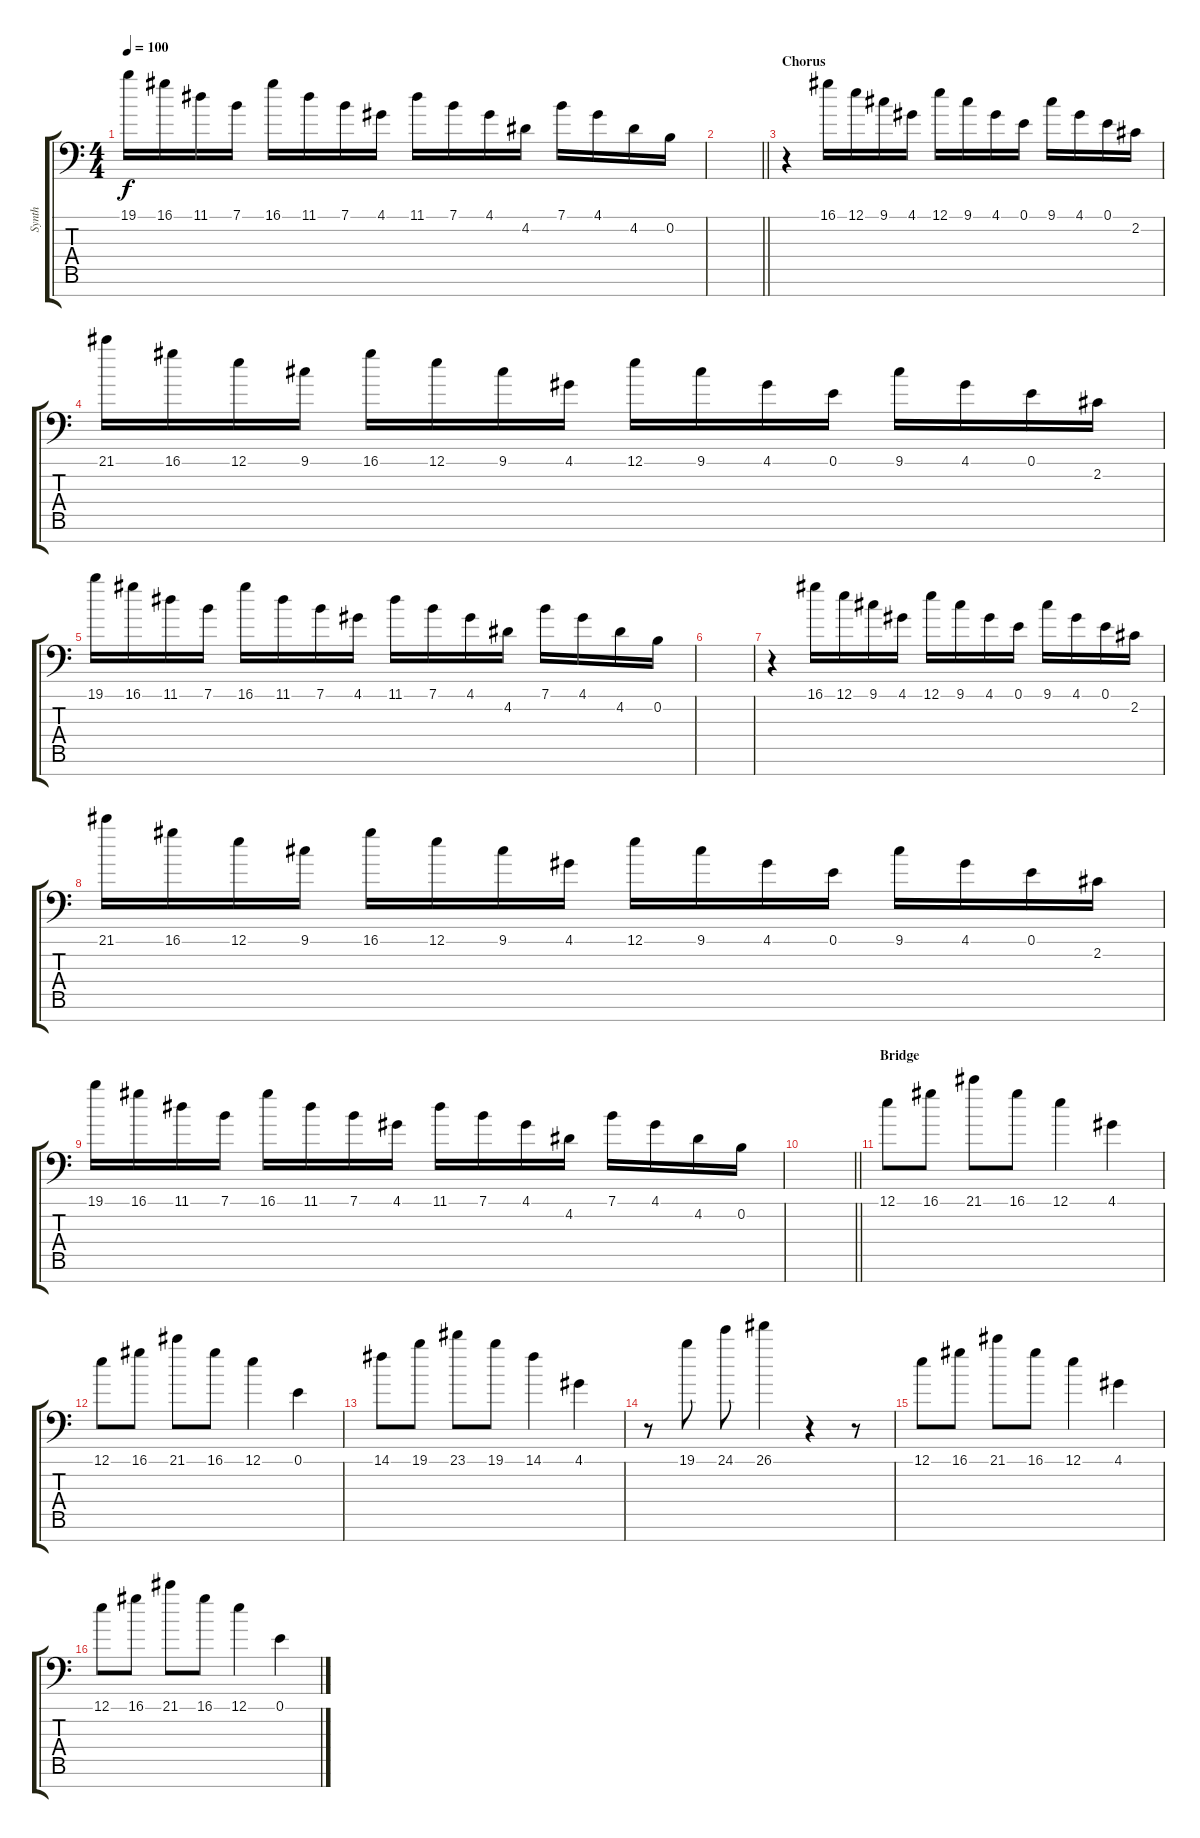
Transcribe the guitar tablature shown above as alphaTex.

\track ("Synth" "Synth") {instrument xylophone}
\staff {score tabs}
\tuning (E4 B3 G3 D3 A2 E2 C-1) {hide}
\ts (4 4)
\tempo 100
\clef f4
\ks c
19.1.16{dy f} 16.1.16 11.1.16 7.1.16 16.1.16 11.1.16 7.1.16 4.1.16 11.1.16 7.1.16 4.1.16 4.2.16 7.1.16 4.1.16 4.2.16 0.2.16 |
\barLineRight lightlight
|
\section ("" "Chorus")
r.4 16.1.16 12.1.16 9.1.16 4.1.16 12.1.16 9.1.16 4.1.16 0.1.16 9.1.16 4.1.16 0.1.16 2.2.16 |
21.1.16 16.1.16 12.1.16 9.1.16 16.1.16 12.1.16 9.1.16 4.1.16 12.1.16 9.1.16 4.1.16 0.1.16 9.1.16 4.1.16 0.1.16 2.2.16 |
19.1.16 16.1.16 11.1.16 7.1.16 16.1.16 11.1.16 7.1.16 4.1.16 11.1.16 7.1.16 4.1.16 4.2.16 7.1.16 4.1.16 4.2.16 0.2.16 |
|
r.4 16.1.16 12.1.16 9.1.16 4.1.16 12.1.16 9.1.16 4.1.16 0.1.16 9.1.16 4.1.16 0.1.16 2.2.16 |
21.1.16 16.1.16 12.1.16 9.1.16 16.1.16 12.1.16 9.1.16 4.1.16 12.1.16 9.1.16 4.1.16 0.1.16 9.1.16 4.1.16 0.1.16 2.2.16 |
19.1.16 16.1.16 11.1.16 7.1.16 16.1.16 11.1.16 7.1.16 4.1.16 11.1.16 7.1.16 4.1.16 4.2.16 7.1.16 4.1.16 4.2.16 0.2.16 |
\barLineRight lightlight
|
\section ("" "Bridge")
12.1.8{volume 8 instrument xylophone} 16.1.8 21.1.8 16.1.8 12.1.4 4.1.4 |
12.1.8 16.1.8 21.1.8 16.1.8 12.1.4 0.1.4 |
14.1.8 19.1.8 23.1.8 19.1.8 14.1.4 4.1.4 |
r.8 19.1.8 24.1.8 26.1.4 r.4 r.8 |
12.1.8 16.1.8 21.1.8 16.1.8 12.1.4 4.1.4 |
12.1.8 16.1.8 21.1.8 16.1.8 12.1.4 0.1.4
